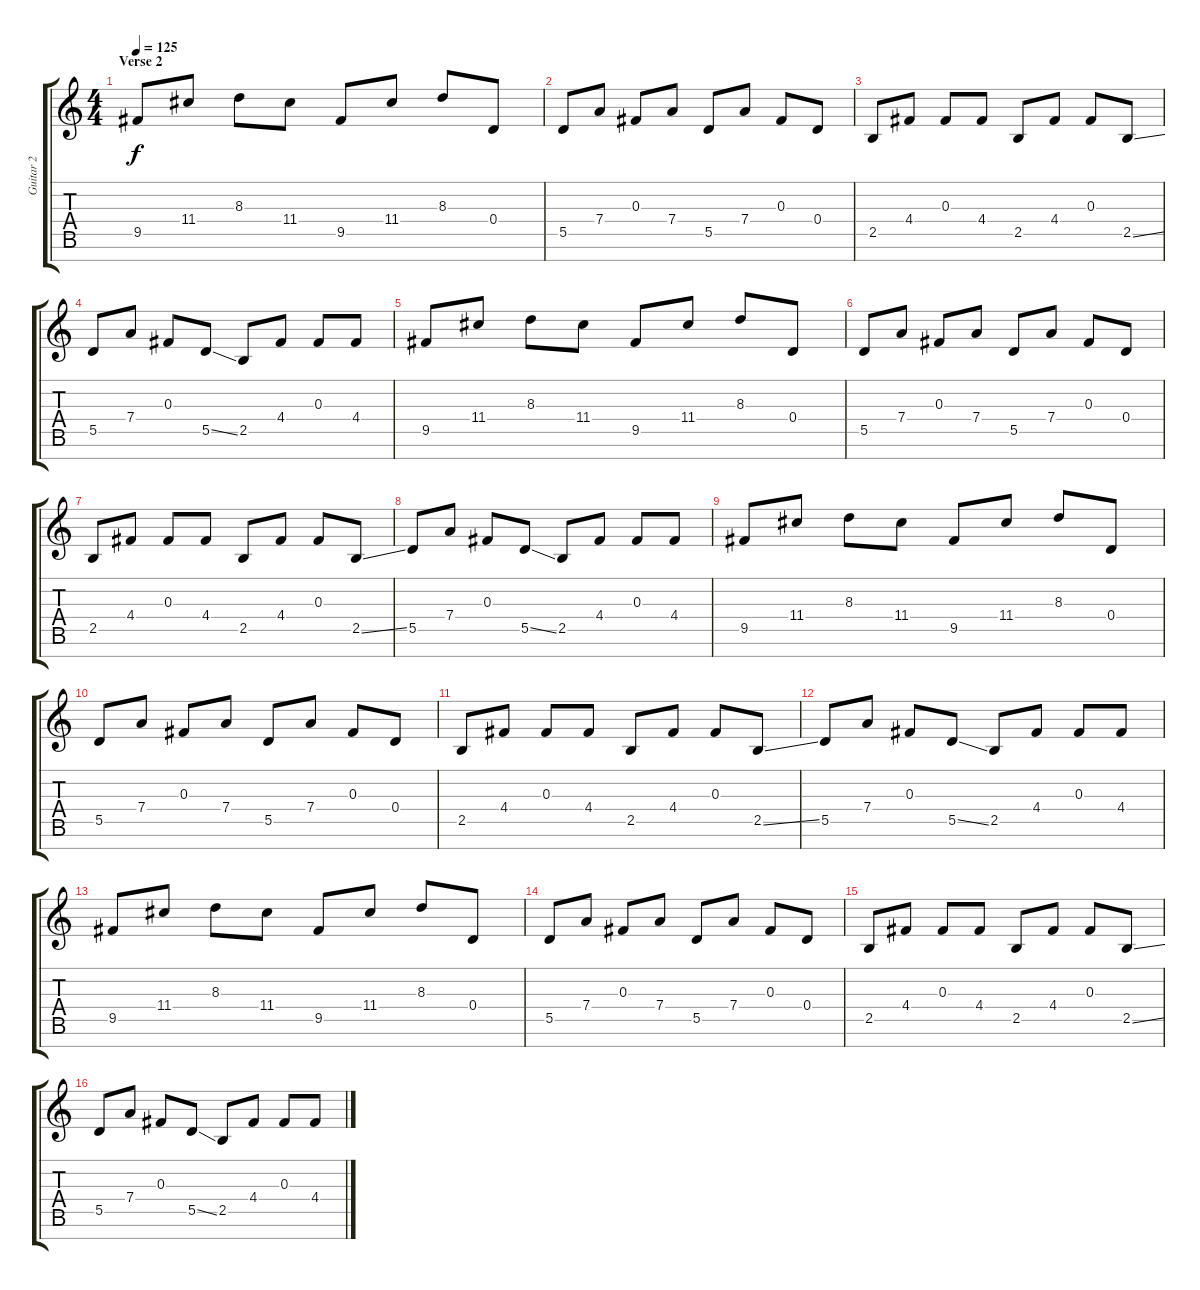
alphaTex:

\track ("Guitar 2" "Guitar 2") {instrument electricguitarclean}
\staff {score tabs}
\tuning (E4 B3 Gb3 D3 A2 E2 B1) {hide}
\ts (4 4)
\section ("" "Verse 2")
\tempo 125
\clef g2
\ks c
9.5.8{dy f instrument electricguitarclean} 11.4.8 8.3.8 11.4.8 9.5.8 11.4.8 8.3.8 0.4.8 |
5.5.8 7.4.8 0.3.8 7.4.8 5.5.8 7.4.8 0.3.8 0.4.8 |
2.5.8 4.4.8 0.3.8 4.4.8 2.5.8 4.4.8 0.3.8 2.5{ss}.8 |
5.5.8 7.4.8 0.3.8 5.5{ss}.8 2.5.8 4.4.8 0.3.8 4.4.8 |
9.5.8 11.4.8 8.3.8 11.4.8 9.5.8 11.4.8 8.3.8 0.4.8 |
5.5.8 7.4.8 0.3.8 7.4.8 5.5.8 7.4.8 0.3.8 0.4.8 |
2.5.8 4.4.8 0.3.8 4.4.8 2.5.8 4.4.8 0.3.8 2.5{ss}.8 |
5.5.8 7.4.8 0.3.8 5.5{ss}.8 2.5.8 4.4.8 0.3.8 4.4.8 |
9.5.8 11.4.8 8.3.8 11.4.8 9.5.8 11.4.8 8.3.8 0.4.8 |
5.5.8 7.4.8 0.3.8 7.4.8 5.5.8 7.4.8 0.3.8 0.4.8 |
2.5.8 4.4.8 0.3.8 4.4.8 2.5.8 4.4.8 0.3.8 2.5{ss}.8 |
5.5.8 7.4.8 0.3.8 5.5{ss}.8 2.5.8 4.4.8 0.3.8 4.4.8 |
9.5.8 11.4.8 8.3.8 11.4.8 9.5.8 11.4.8 8.3.8 0.4.8 |
5.5.8 7.4.8 0.3.8 7.4.8 5.5.8 7.4.8 0.3.8 0.4.8 |
2.5.8 4.4.8 0.3.8 4.4.8 2.5.8 4.4.8 0.3.8 2.5{ss}.8 |
5.5.8 7.4.8 0.3.8 5.5{ss}.8 2.5.8 4.4.8 0.3.8 4.4.8
